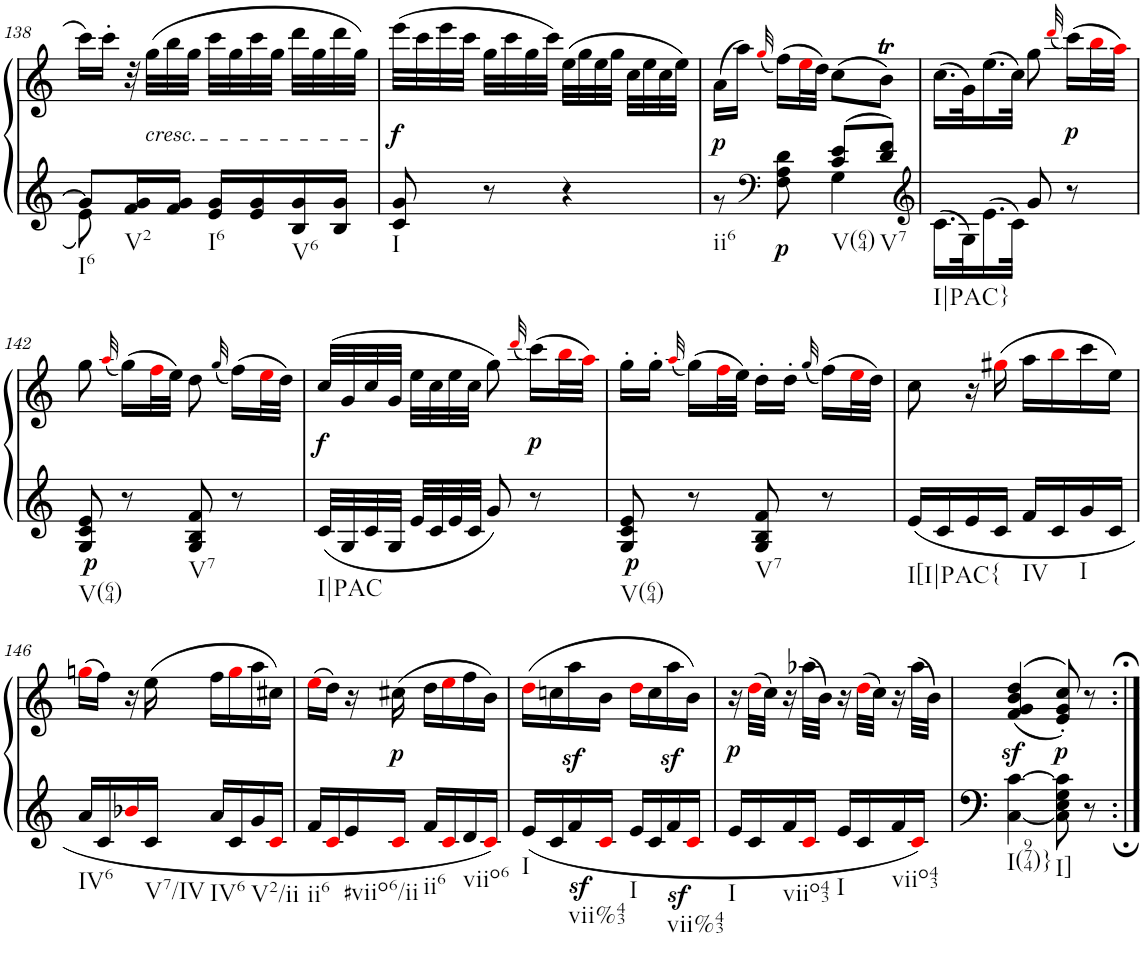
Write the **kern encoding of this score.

**kern	**kern	**dynam
*part1	*part1	*part1
*staff2	*staff1	*staff1/2
*I"Piano, Piano right	*	*
*I'Pno.	*	*
!!LO:PB:g=z
*clefF4	*clefG2	*
*k[]	*k[]	*
*M2/4	*M2/4	*
=138	=138	=138
*^	*	*
!LO:TX:b:t=I6	!	!	!
8g/L]	8e\	16ccc\LL	.
.	.	16ccc'\JJ	.
!LO:TX:b:t=V2	!	!	!
16f/ 16g/L	4.ryy	32r	.
!	!	!LO:TX:b:i:t=cresc.	!
.	.	(32gg\LLL	.
16f/ 16g/JJ	.	32bb\	.
.	.	32gg\JJJ	.
!LO:TX:b:t=I6	!	!	!
16e/ 16g/LL	.	32ccc\LLL	.
.	.	32gg\	.
16e/ 16g/	.	32ccc\	.
.	.	32gg\JJJ	.
!LO:TX:b:t=V6	!	!	!
16B/ 16g/	.	32ddd\LLL	.
.	.	32gg\	.
16B/ 16g/JJ	.	32ddd\	.
.	.	32gg\JJJ)	.
*v	*v	*	*
=139	=139	=139
!LO:TX:b:t=I	!	!
!	!	!LO:DY:b
8c/ 8g/	(32eee\LLL	f
.	32ccc\	.
.	32eee\	.
.	32ccc\JJJ	.
8r	32gg\LLL	.
.	32ccc\	.
.	32gg\	.
.	32ccc\JJJ)	.
4r	(32ee\LLL	.
.	32gg\	.
.	32ee\	.
.	32gg\JJJ	.
.	32cc\LLL	.
.	32ee\	.
.	32cc\	.
.	32ee\JJJ)	.
=140	=140	=140
*^	*	*
!LO:TX:b:t=ii6	!	!	!
!	!	!	!LO:DY:b
4ryy	8r	(16a\LL	p
.	.	16aa\JJ)	.
*clefF4	*	*	*
.	.	(32qggi/	.
!	!	!	!LO:DY:b=2
.	8F\ 8A\ 8d\	(16ff\LL)	p
.	.	32eei\L	.
.	.	32dd\JJJ)	.
!LO:TX:b:t=V(64)	!	!	!
8c/ 8e/L	4G\	(8cc\L	.
!LO:TX:b:t=V7	!	!	!
8d/ 8f/J	.	8bt\J)	.
*v	*v	*	*
=141	=141	=141
*clefG2	*	*
!LO:TX:b:t=I|PAC}	!	!
16.c\LL	(16.cc\LL	.
32G\K	32g\K)	.
16.e\	(16.ee\	.
32c\JJk	32cc\JJk)	.
8g/	8gg\	.
.	(32qdddi/	.
!	!	!LO:DY:b
8r	(16ccc\LL)	p
.	32bbi\L	.
.	32aai\JJJ)	.
!!LO:LB:g=z
=142	=142	=142
!LO:TX:b:t=V(64)	!	!
!	!	!LO:DY:b=2
8G/ 8c/ 8e/	8gg\	p
.	(32qaai/	.
8r	(16gg\LL)	.
.	32ffi\L	.
.	32ee\JJJ)	.
!LO:TX:b:t=V7	!	!
8G/ 8B/ 8f/	8dd\	.
.	(32qgg/	.
8r	(16ff\LL)	.
.	32eei\L	.
.	32dd\JJJ)	.
=143	=143	=143
!LO:TX:b:t=I|PAC	!	!
!	!	!LO:DY:b
32c/LLL	(32cc/LLL	f
32G/	32g/	.
32c/	32cc/	.
32G/JJJ	32g/JJJ	.
32e/LLL	32ee\LLL	.
32c/	32cc\	.
32e/	32ee\	.
32c/JJJ	32cc\JJJ	.
8g/	8gg\)	.
.	(32qdddi/	.
!	!	!LO:DY:b
8r	(16ccc\LL)	p
.	32bbi\L	.
.	32aai\JJJ)	.
=144	=144	=144
!LO:TX:b:t=V(64)	!	!
!	!	!LO:DY:b=2
8G/ 8c/ 8e/	16gg'\LL	p
.	16gg'\JJ	.
.	(32qaai/	.
8r	(16gg\LL)	.
.	32ffi\L	.
.	32ee\JJJ)	.
!LO:TX:b:t=V7	!	!
8G/ 8B/ 8f/	16dd'\LL	.
.	16dd'\JJ	.
.	(32qgg/	.
8r	(16ff\LL)	.
.	32eei\L	.
.	32dd\JJJ)	.
=145	=145	=145
!LO:TX:b:t=I[I|PAC{	!	!
16e/LL	8cc\	.
16c/	.	.
16e/	16r	.
16c/JJ	(16gg#Xi\	.
!LO:TX:b:t=IV	!	!
16f/LL	16aa\LL	.
16c/	16bbi\	.
!LO:TX:b:t=I	!	!
16g/	16ccc\	.
16c/JJ	16ee\JJ)	.
!!LO:LB:g=z
=146	=146	=146
!LO:TX:b:t=IV6	!	!
16a/LL	(16ggni\LL	.
16c/	16ff\JJ)	.
16b-Xi/	16r	.
!LO:TX:b:t=V7/IV	!	!
16c/JJ	(16ee\	.
!LO:TX:b:t=IV6	!	!
16a/LL	16ff\LL	.
16c/	16ggi\	.
!LO:TX:b:t=V2/ii	!	!
16g/	16aa\	.
16ci/JJ	16cc#X\JJ)	.
=147	=147	=147
!LO:TX:b:t=ii6	!	!
16f/LL	(16eei\LL	.
16ci/	16dd\JJ)	.
!LO:TX:b:t=#viio6/ii	!	!
16e/	16r	.
!	!	!LO:DY:b
16ci/JJ	(16cc#X\	p
!LO:TX:b:t=ii6	!	!
16f/LL	16dd\LL	.
16ci/	16eei\	.
!LO:TX:b:t=viio6	!	!
16d/	16ff\	.
16ci/JJ	16b\JJ)	.
=148	=148	=148
!LO:TX:b:t=I	!	!
16e/LL	(16ddi\LL	.
16c/	16ccn\	.
!LO:TX:b:t=vii%43	!	!
16fz</	16aaz<\	.
16ci/JJ	16b\JJ	.
!LO:TX:b:t=I	!	!
16e/LL	16ddi\LL	.
16c/	16cc\	.
!LO:TX:b:t=vii%43	!	!
16fz</	16aaz<\	.
16ci/JJ	16b\JJ)	.
=149	=149	=149
!LO:TX:b:t=I	!	!
!	!	!LO:DY:b
16e/LL	16r	p
16c/	(32ddi\LLL	.
.	32cc\JJJ)	.
!LO:TX:b:t=viio43	!	!
16f/	16r	.
16ci/JJ	(32aa-X\LLL	.
.	32b\JJJ)	.
!LO:TX:b:t=I	!	!
16e/LL	16r	.
16c/	(32ddi\LLL	.
.	32cc\JJJ)	.
!LO:TX:b:t=viio43	!	!
16f/	16r	.
16ci/JJ	(32aa-\LLL	.
.	32b\JJJ)	.
=150	=150	=150
!LO:TX:b:t=I(974)}	!	!
[4C\ [4c\	((>4f/z< 4g/z< 4b/z< 4dd/z<	.
!LO:TX:b:t=I]	!	!
!	!	!LO:DY:b
8C\] 8E\ 8G\ 8c\]	8e/' 8g/' 8cc/'))	p
8r	8r	.
=:|!	=:|!	=:|!
*-	*-	*-
